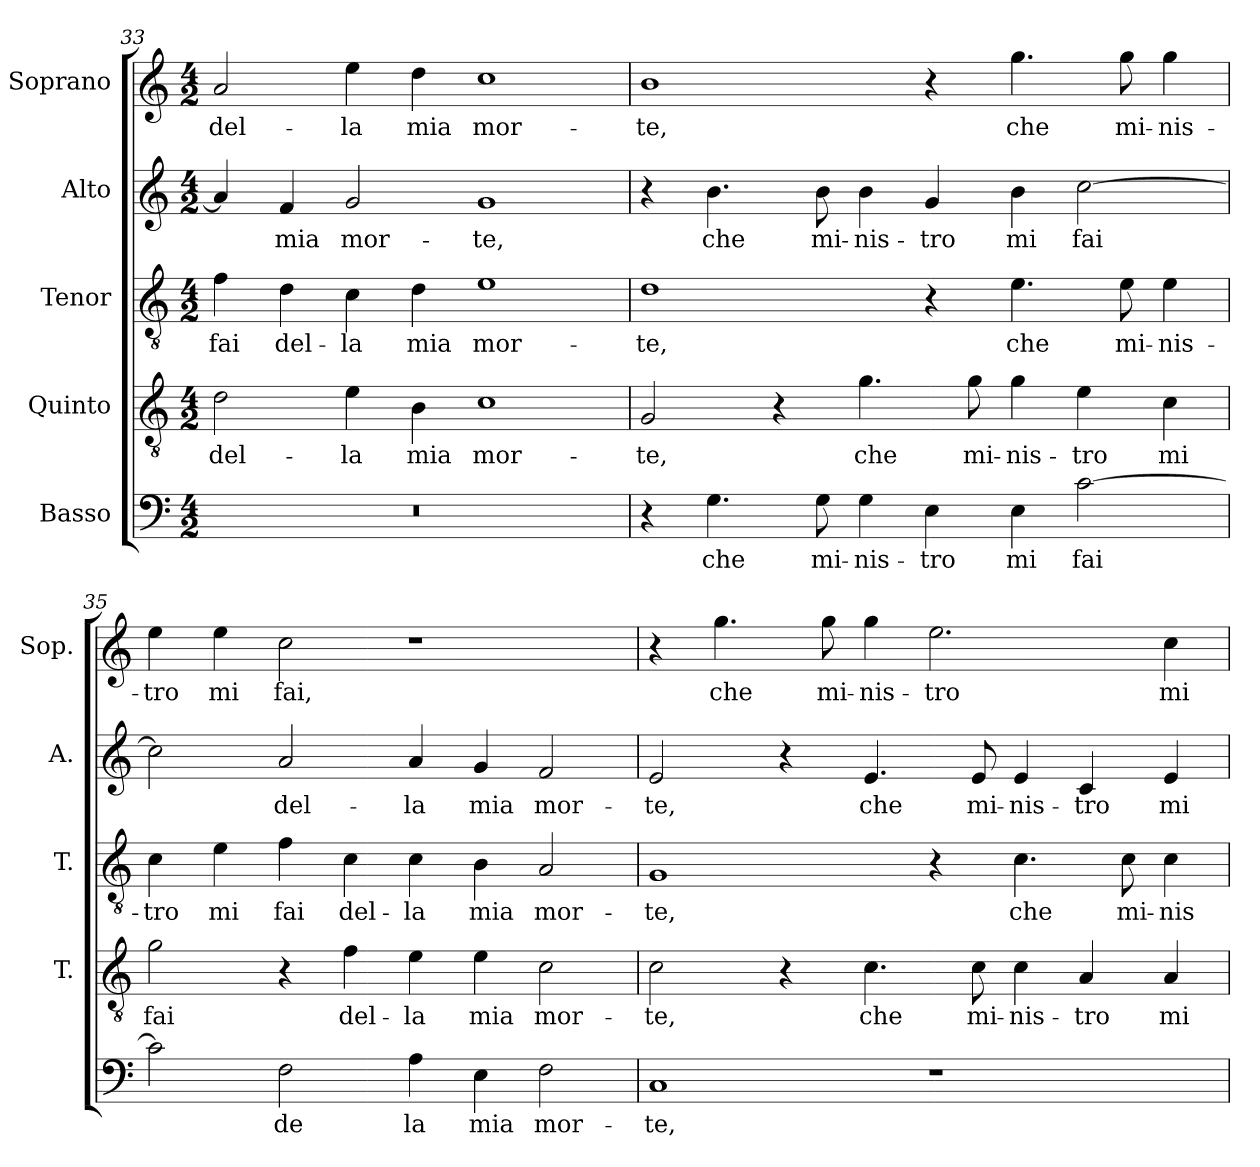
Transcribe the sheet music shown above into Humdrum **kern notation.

**kern	**text	**kern	**text	**kern	**text	**kern	**text	**kern	**text
*part5	*part5	*part4	*part4	*part3	*part3	*part2	*part2	*part1	*part1
*staff5	*staff5	*staff4	*staff4	*staff3	*staff3	*staff2	*staff2	*staff1	*staff1
*I"Basso	*	*I"Quinto	*	*I"Tenor	*	*I"Alto	*	*I"Soprano	*
*	*	*I'T.	*	*I'T.	*	*I'A.	*	*I'Sop.	*
!!LO:LB:g=z
*clefF4	*	*clefGv2	*	*clefGv2	*	*clefG2	*	*clefG2	*
*	*	*ITrd7c12	*	*ITrd7c12	*	*	*	*	*
*k[]	*	*k[]	*	*k[]	*	*k[]	*	*k[]	*
*C:	*	*C:	*	*C:	*	*C:	*	*C:	*
*M4/2	*	*M4/2	*	*M4/2	*	*M4/2	*	*M4/2	*
=33	=33	=33	=33	=33	=33	=33	=33	=33	=33
!LO:N:vis=1	!	!	!	!	!	!	!	!	!
!	!	!	!LO:LY:b:color=#000000	!	!	!	!	!	!
!	!	!	!	!	!LO:LY:b:color=#000000	!	!	!	!
!	!	!	!	!	!	!	!	!	!LO:LY:b:color=#000000
0r	.	2Di\	del-	4Fi\	fai	4ai/]	.	2ai/	del-
!	!	!	!	!	!LO:LY:b:color=#000000	!	!	!	!
!	!	!	!	!	!	!	!LO:LY:b:color=#000000	!	!
.	.	.	.	4Di\	del-	4fi/	mia	.	.
!	!	!	!LO:LY:b:color=#000000	!	!	!	!	!	!
!	!	!	!	!	!LO:LY:b:color=#000000	!	!	!	!
!	!	!	!	!	!	!	!LO:LY:b:color=#000000	!	!
!	!	!	!	!	!	!	!	!	!LO:LY:b:color=#000000
.	.	4Ei\	-la	4Ci\	-la	2gi/	mor-	4eei\	-la
!	!	!	!LO:LY:b:color=#000000	!	!	!	!	!	!
!	!	!	!	!	!LO:LY:b:color=#000000	!	!	!	!
!	!	!	!	!	!	!	!	!	!LO:LY:b:color=#000000
.	.	4BBi\	mia	4Di\	mia	.	.	4ddi\	mia
!	!	!	!LO:LY:b:color=#000000	!	!	!	!	!	!
!	!	!	!	!	!LO:LY:b:color=#000000	!	!	!	!
!	!	!	!	!	!	!	!LO:LY:b:color=#000000	!	!
!	!	!	!	!	!	!	!	!	!LO:LY:b:color=#000000
.	.	1Ci	mor-	1Ei	mor-	1gi	-te,	1cci	mor-
=34	=34	=34	=34	=34	=34	=34	=34	=34	=34
!	!	!	!LO:LY:b:color=#000000	!	!	!	!	!	!
!	!	!	!	!	!LO:LY:b:color=#000000	!	!	!	!
!	!	!	!	!	!	!	!	!	!LO:LY:b:color=#000000
4r	.	2GGi/	-te,	1Di	-te,	4r	.	1bi	-te,
!	!LO:LY:b:color=#000000	!	!	!	!	!	!	!	!
!	!	!	!	!	!	!	!LO:LY:b:color=#000000	!	!
4.Gi\	che	.	.	.	.	4.bi\	che	.	.
.	.	4r	.	.	.	.	.	.	.
!	!LO:LY:b:color=#000000	!	!	!	!	!	!	!	!
!	!	!	!	!	!	!	!LO:LY:b:color=#000000	!	!
8Gi\	mi-	.	.	.	.	8bi\	mi-	.	.
!	!LO:LY:b:color=#000000	!	!	!	!	!	!	!	!
!	!	!	!LO:LY:b:color=#000000	!	!	!	!	!	!
!	!	!	!	!	!	!	!LO:LY:b:color=#000000	!	!
4Gi\	-nis-	4.Gi\	che	.	.	4bi\	-nis-	.	.
!	!LO:LY:b:color=#000000	!	!	!	!	!	!	!	!
!	!	!	!	!	!	!	!LO:LY:b:color=#000000	!	!
4Ei\	-tro	.	.	4r	.	4gi/	-tro	4r	.
!	!	!	!LO:LY:b:color=#000000	!	!	!	!	!	!
.	.	8Gi\	mi-	.	.	.	.	.	.
!	!LO:LY:b:color=#000000	!	!	!	!	!	!	!	!
!	!	!	!LO:LY:b:color=#000000	!	!	!	!	!	!
!	!	!	!	!	!LO:LY:b:color=#000000	!	!	!	!
!	!	!	!	!	!	!	!LO:LY:b:color=#000000	!	!
!	!	!	!	!	!	!	!	!	!LO:LY:b:color=#000000
4Ei\	mi	4Gi\	-nis-	4.Ei\	che	4bi\	mi	4.ggi\	che
!	!LO:LY:b:color=#000000	!	!	!	!	!	!	!	!
!	!	!	!LO:LY:b:color=#000000	!	!	!	!	!	!
!	!	!	!	!	!	!	!LO:LY:b:color=#000000	!	!
[2ci\	fai	4Ei\	-tro	.	.	[2cci\	fai	.	.
!	!	!	!	!	!LO:LY:b:color=#000000	!	!	!	!
!	!	!	!	!	!	!	!	!	!LO:LY:b:color=#000000
.	.	.	.	8Ei\	mi-	.	.	8ggi\	mi-
!	!	!	!LO:LY:b:color=#000000	!	!	!	!	!	!
!	!	!	!	!	!LO:LY:b:color=#000000	!	!	!	!
!	!	!	!	!	!	!	!	!	!LO:LY:b:color=#000000
.	.	4Ci\	mi	4Ei\	-nis-	.	.	4ggi\	-nis-
=35	=35	=35	=35	=35	=35	=35	=35	=35	=35
!	!	!	!LO:LY:b:color=#000000	!	!	!	!	!	!
!	!	!	!	!	!LO:LY:b:color=#000000	!	!	!	!
!	!	!	!	!	!	!	!	!	!LO:LY:b:color=#000000
2ci\]	.	2Gi\	fai	4Ci\	-tro	2cci\]	.	4eei\	-tro
!	!	!	!	!	!LO:LY:b:color=#000000	!	!	!	!
!	!	!	!	!	!	!	!	!	!LO:LY:b:color=#000000
.	.	.	.	4Ei\	mi	.	.	4eei\	mi
!	!LO:LY:b:color=#000000	!	!	!	!	!	!	!	!
!	!	!	!	!	!LO:LY:b:color=#000000	!	!	!	!
!	!	!	!	!	!	!	!LO:LY:b:color=#000000	!	!
!	!	!	!	!	!	!	!	!	!LO:LY:b:color=#000000
2Fi\	de	4r	.	4Fi\	fai	2ai/	del-	2cci\	fai,
!	!	!	!LO:LY:b:color=#000000	!	!	!	!	!	!
!	!	!	!	!	!LO:LY:b:color=#000000	!	!	!	!
.	.	4Fi\	del-	4Ci\	del-	.	.	.	.
!	!LO:LY:b:color=#000000	!	!	!	!	!	!	!	!
!	!	!	!LO:LY:b:color=#000000	!	!	!	!	!	!
!	!	!	!	!	!LO:LY:b:color=#000000	!	!	!	!
!	!	!	!	!	!	!	!LO:LY:b:color=#000000	!	!
4Ai\	la	4Ei\	-la	4Ci\	-la	4ai/	-la	1r	.
!	!LO:LY:b:color=#000000	!	!	!	!	!	!	!	!
!	!	!	!LO:LY:b:color=#000000	!	!	!	!	!	!
!	!	!	!	!	!LO:LY:b:color=#000000	!	!	!	!
!	!	!	!	!	!	!	!LO:LY:b:color=#000000	!	!
4Ei\	mia	4Ei\	mia	4BBi\	mia	4gi/	mia	.	.
!	!LO:LY:b:color=#000000	!	!	!	!	!	!	!	!
!	!	!	!LO:LY:b:color=#000000	!	!	!	!	!	!
!	!	!	!	!	!LO:LY:b:color=#000000	!	!	!	!
!	!	!	!	!	!	!	!LO:LY:b:color=#000000	!	!
2Fi\	mor-	2Ci\	mor-	2AAi/	mor-	2fi/	mor-	.	.
!!LO:LB:g=z
=36	=36	=36	=36	=36	=36	=36	=36	=36	=36
!	!LO:LY:b:color=#000000	!	!	!	!	!	!	!	!
!	!	!	!LO:LY:b:color=#000000	!	!	!	!	!	!
!	!	!	!	!	!LO:LY:b:color=#000000	!	!	!	!
!	!	!	!	!	!	!	!LO:LY:b:color=#000000	!	!
1Ci	-te,	2Ci\	-te,	1GGi	-te,	2ei/	-te,	4r	.
!	!	!	!	!	!	!	!	!	!LO:LY:b:color=#000000
.	.	.	.	.	.	.	.	4.ggi\	che
.	.	4r	.	.	.	4r	.	.	.
!	!	!	!	!	!	!	!	!	!LO:LY:b:color=#000000
.	.	.	.	.	.	.	.	8ggi\	mi-
!	!	!	!LO:LY:b:color=#000000	!	!	!	!	!	!
!	!	!	!	!	!	!	!LO:LY:b:color=#000000	!	!
!	!	!	!	!	!	!	!	!	!LO:LY:b:color=#000000
.	.	4.Ci\	che	.	.	4.ei/	che	4ggi\	-nis-
!	!	!	!	!	!	!	!	!	!LO:LY:b:color=#000000
1r	.	.	.	4r	.	.	.	2.eei\	-tro
!	!	!	!LO:LY:b:color=#000000	!	!	!	!	!	!
!	!	!	!	!	!	!	!LO:LY:b:color=#000000	!	!
.	.	8Ci\	mi-	.	.	8ei/	mi-	.	.
!	!	!	!LO:LY:b:color=#000000	!	!	!	!	!	!
!	!	!	!	!	!LO:LY:b:color=#000000	!	!	!	!
!	!	!	!	!	!	!	!LO:LY:b:color=#000000	!	!
.	.	4Ci\	-nis-	4.Ci\	che	4ei/	-nis-	.	.
!	!	!	!LO:LY:b:color=#000000	!	!	!	!	!	!
!	!	!	!	!	!	!	!LO:LY:b:color=#000000	!	!
.	.	4AAi/	-tro	.	.	4ci/	-tro	.	.
!	!	!	!	!	!LO:LY:b:color=#000000	!	!	!	!
.	.	.	.	8Ci\	mi-	.	.	.	.
!	!	!	!LO:LY:b:color=#000000	!	!	!	!	!	!
!	!	!	!	!	!LO:LY:b:color=#000000	!	!	!	!
!	!	!	!	!	!	!	!LO:LY:b:color=#000000	!	!
!	!	!	!	!	!	!	!	!	!LO:LY:b:color=#000000
.	.	4AAi/	mi	4Ci\	-nis-	4ei/	mi	4cci\	mi
=	=	=	=	=	=	=	=	=	=
*-	*-	*-	*-	*-	*-	*-	*-	*-	*-
